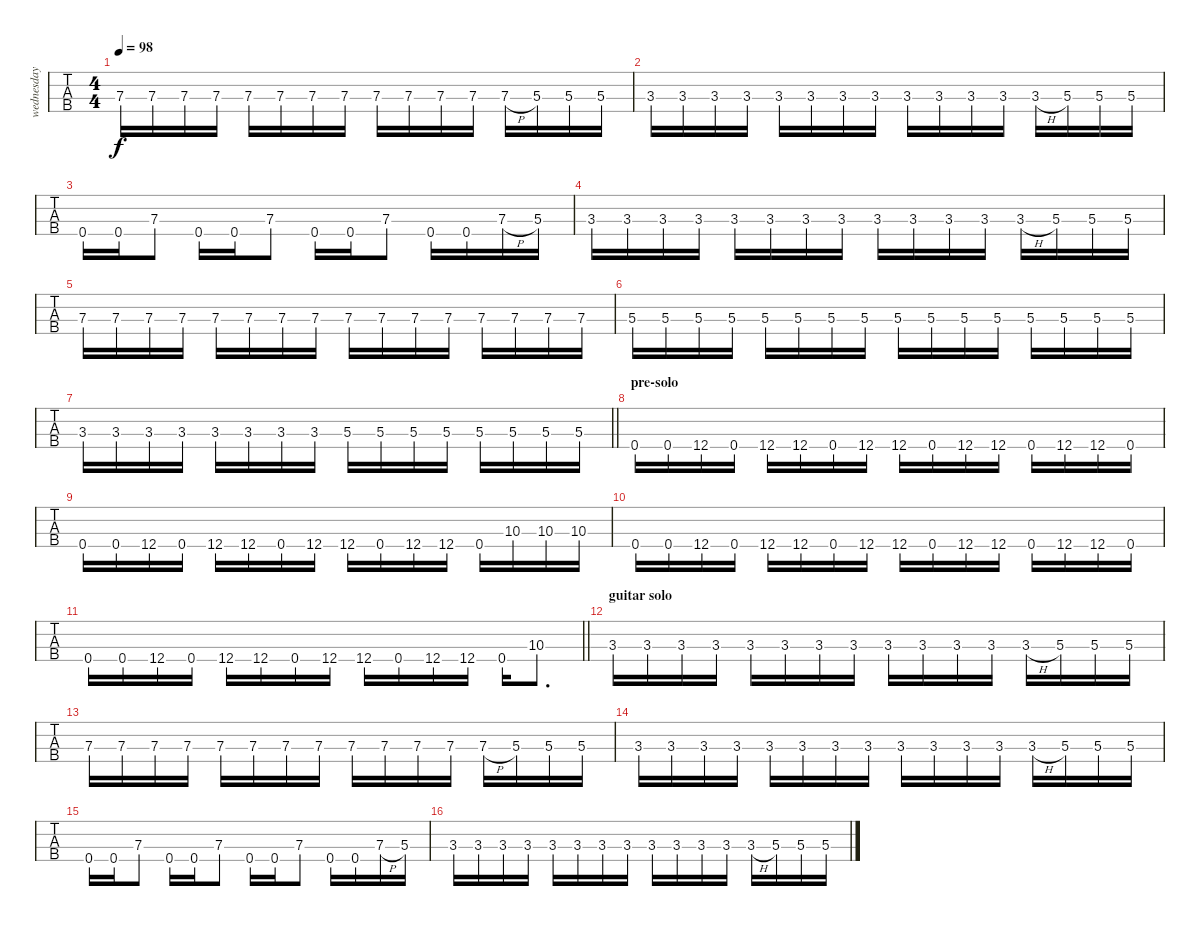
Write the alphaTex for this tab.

\track ("wednesday 13 - bass" "wednesday ") {instrument electricbasspick}
\staff {tabs}
\tuning (Eb2 Bb1 F1 C1) {hide}
\ts (4 4)
\tempo 98
\clef f4
\ks c
7.3.16{dy f} 7.3.16 7.3.16 7.3.16 7.3.16 7.3.16 7.3.16 7.3.16 7.3.16 7.3.16 7.3.16 7.3.16 7.3{h}.16 5.3.16 5.3.16 5.3.16 |
3.3.16 3.3.16 3.3.16 3.3.16 3.3.16 3.3.16 3.3.16 3.3.16 3.3.16 3.3.16 3.3.16 3.3.16 3.3{h}.16 5.3.16 5.3.16 5.3.16 |
0.4.16 0.4.16 7.3.8 0.4.16 0.4.16 7.3.8 0.4.16 0.4.16 7.3.8 0.4.16 0.4.16 7.3{h}.16 5.3.16 |
3.3.16 3.3.16 3.3.16 3.3.16 3.3.16 3.3.16 3.3.16 3.3.16 3.3.16 3.3.16 3.3.16 3.3.16 3.3{h}.16 5.3.16 5.3.16 5.3.16 |
7.3.16 7.3.16 7.3.16 7.3.16 7.3.16 7.3.16 7.3.16 7.3.16 7.3.16 7.3.16 7.3.16 7.3.16 7.3.16 7.3.16 7.3.16 7.3.16 |
5.3.16 5.3.16 5.3.16 5.3.16 5.3.16 5.3.16 5.3.16 5.3.16 5.3.16 5.3.16 5.3.16 5.3.16 5.3.16 5.3.16 5.3.16 5.3.16 |
\barLineRight lightlight
3.3.16 3.3.16 3.3.16 3.3.16 3.3.16 3.3.16 3.3.16 3.3.16 5.3.16 5.3.16 5.3.16 5.3.16 5.3.16 5.3.16 5.3.16 5.3.16 |
\section ("" "pre-solo")
0.4.16 0.4.16 12.4.16 0.4.16 12.4.16 12.4.16 0.4.16 12.4.16 12.4.16 0.4.16 12.4.16 12.4.16 0.4.16 12.4.16 12.4.16 0.4.16 |
0.4.16 0.4.16 12.4.16 0.4.16 12.4.16 12.4.16 0.4.16 12.4.16 12.4.16 0.4.16 12.4.16 12.4.16 0.4.16 10.3.16 10.3.16 10.3.16 |
0.4.16 0.4.16 12.4.16 0.4.16 12.4.16 12.4.16 0.4.16 12.4.16 12.4.16 0.4.16 12.4.16 12.4.16 0.4.16 12.4.16 12.4.16 0.4.16 |
\barLineRight lightlight
0.4.16 0.4.16 12.4.16 0.4.16 12.4.16 12.4.16 0.4.16 12.4.16 12.4.16 0.4.16 12.4.16 12.4.16 0.4.16 10.3.8{d} |
\section ("" "guitar solo")
3.3.16 3.3.16 3.3.16 3.3.16 3.3.16 3.3.16 3.3.16 3.3.16 3.3.16 3.3.16 3.3.16 3.3.16 3.3{h}.16 5.3.16 5.3.16 5.3.16 |
7.3.16 7.3.16 7.3.16 7.3.16 7.3.16 7.3.16 7.3.16 7.3.16 7.3.16 7.3.16 7.3.16 7.3.16 7.3{h}.16 5.3.16 5.3.16 5.3.16 |
3.3.16 3.3.16 3.3.16 3.3.16 3.3.16 3.3.16 3.3.16 3.3.16 3.3.16 3.3.16 3.3.16 3.3.16 3.3{h}.16 5.3.16 5.3.16 5.3.16 |
0.4.16 0.4.16 7.3.8 0.4.16 0.4.16 7.3.8 0.4.16 0.4.16 7.3.8 0.4.16 0.4.16 7.3{h}.16 5.3.16 |
3.3.16 3.3.16 3.3.16 3.3.16 3.3.16 3.3.16 3.3.16 3.3.16 3.3.16 3.3.16 3.3.16 3.3.16 3.3{h}.16 5.3.16 5.3.16 5.3.16
